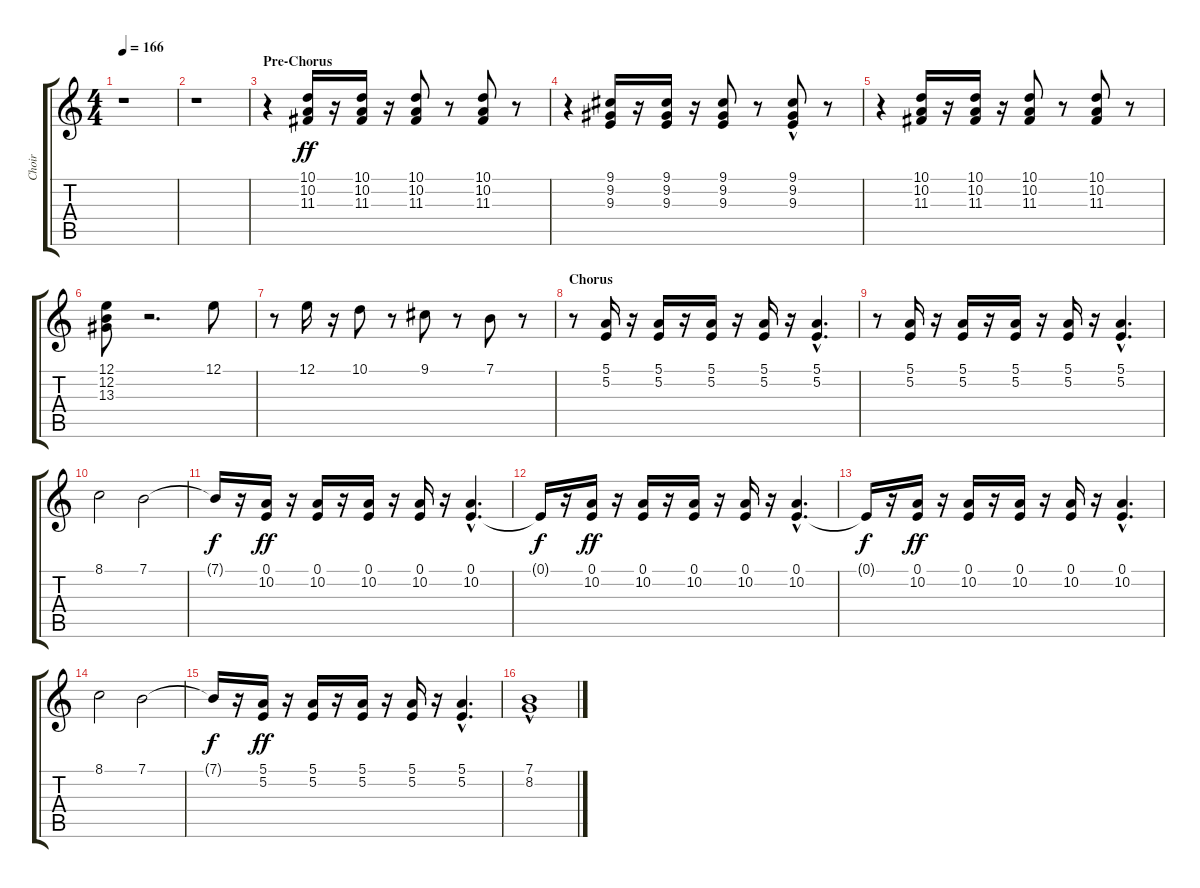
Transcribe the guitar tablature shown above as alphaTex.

\track ("Choir" "Choir") {instrument voiceoohs}
\staff {score tabs}
\tuning (E4 B3 G3 D3 A2 E2) {hide}
\ts (4 4)
\tempo 166
\clef g2
\ks c
r.1{dy ff} |
r.1 |
\section ("" "Pre-Chorus")
r.4 (10.1 10.2 11.3).16 r.16 (10.1 10.2 11.3).16 r.16 (10.1 10.2 11.3).8 r.8 (10.1 10.2 11.3).8 r.8 |
r.4 (9.1 9.2 9.3).16 r.16 (9.1 9.2 9.3).16 r.16 (9.1 9.2 9.3).8 r.8 (9.1 9.2{hac} 9.3{hac}).8 r.8 |
r.4 (10.1 10.2 11.3).16 r.16 (10.1 10.2 11.3).16 r.16 (10.1 10.2 11.3).8 r.8 (10.1 10.2 11.3).8 r.8 |
(12.1 12.2 13.3).8 r.2{d} 12.1.8 |
r.8 12.1.16 r.16 10.1.8 r.8 9.1.8 r.8 7.1.8 r.8 |
\section ("" "Chorus")
r.8 (5.1 5.2).16 r.16 (5.1 5.2).16 r.16 (5.1 5.2).16 r.16 (5.1 5.2).16 r.16 (5.1{hac} 5.2{hac}).4{d} |
r.8 (5.1 5.2).16 r.16 (5.1 5.2).16 r.16 (5.1 5.2).16 r.16 (5.1 5.2).16 r.16 (5.1{hac} 5.2{hac}).4{d} |
8.1.2 7.1.2 |
7.1{t}.16{dy f} r.16 (0.1 10.2).16{dy ff} r.16 (0.1 10.2).16 r.16 (0.1 10.2).16 r.16 (0.1 10.2).16 r.16 (0.1{hac} 10.2{hac}).4{d} |
0.1{t}.16{dy f} r.16 (0.1 10.2).16{dy ff} r.16 (0.1 10.2).16 r.16 (0.1 10.2).16 r.16 (0.1 10.2).16 r.16 (0.1{hac} 10.2{hac}).4{d} |
0.1{t}.16{dy f} r.16 (0.1 10.2).16{dy ff} r.16 (0.1 10.2).16 r.16 (0.1 10.2).16 r.16 (0.1 10.2).16 r.16 (0.1{hac} 10.2{hac}).4{d} |
8.1.2 7.1.2 |
7.1{t}.16{dy f} r.16 (5.1 5.2).16{dy ff} r.16 (5.1 5.2).16 r.16 (5.1 5.2).16 r.16 (5.1 5.2).16 r.16 (5.1{hac} 5.2).4{d} |
(7.1 8.2{hac}).1
